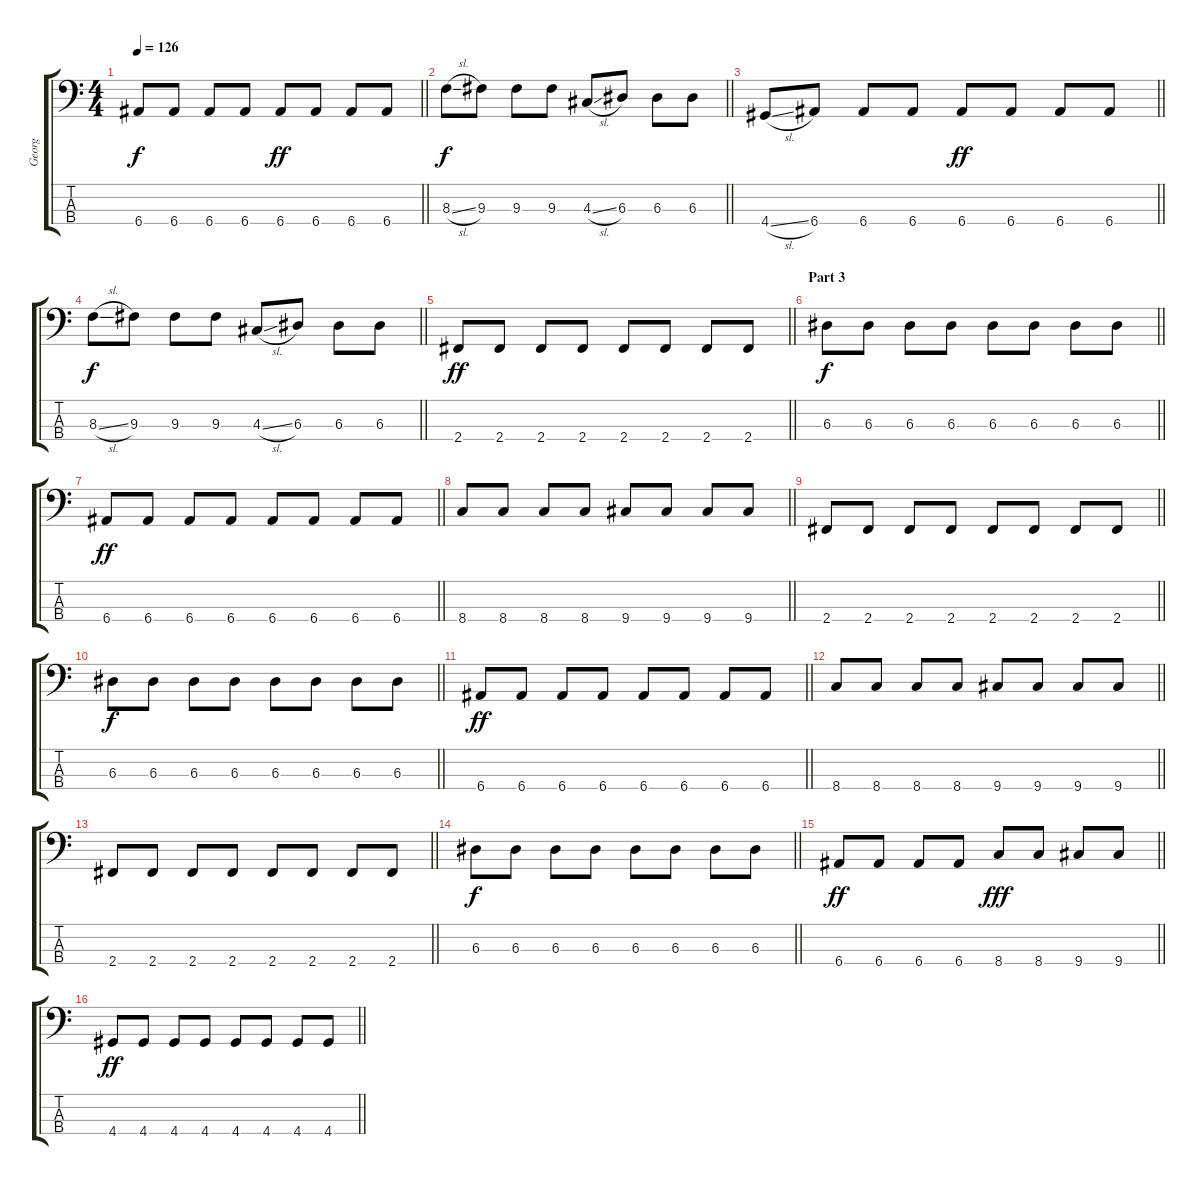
\track ("Georg" "Georg") {instrument electricbassfinger}
\staff {score tabs}
\tuning (G2 D2 A1 E1) {hide}
\ts (4 4)
\tempo 126
\clef f4
\barLineRight lightlight
\ks c
6.4.8{dy f} 6.4.8 6.4.8 6.4.8 6.4.8{dy ff} 6.4.8 6.4.8 6.4.8 |
\barLineRight lightlight
8.3{sl}.8{dy f} 9.3.8 9.3.8 9.3.8 4.3{sl}.8 6.3.8 6.3.8 6.3.8 |
\barLineRight lightlight
4.4{sl}.8 6.4.8 6.4.8 6.4.8 6.4.8{dy ff} 6.4.8 6.4.8 6.4.8 |
\barLineRight lightlight
8.3{sl}.8{dy f} 9.3.8 9.3.8 9.3.8 4.3{sl}.8 6.3.8 6.3.8 6.3.8 |
\barLineRight lightlight
2.4.8{dy ff} 2.4.8 2.4.8 2.4.8 2.4.8 2.4.8 2.4.8 2.4.8 |
\section ("" "Part 3")
\barLineRight lightlight
6.3.8{dy f} 6.3.8 6.3.8 6.3.8 6.3.8 6.3.8 6.3.8 6.3.8 |
\barLineRight lightlight
6.4.8{dy ff} 6.4.8 6.4.8 6.4.8 6.4.8 6.4.8 6.4.8 6.4.8 |
\barLineRight lightlight
8.4.8 8.4.8 8.4.8 8.4.8 9.4.8 9.4.8 9.4.8 9.4.8 |
\barLineRight lightlight
2.4.8 2.4.8 2.4.8 2.4.8 2.4.8 2.4.8 2.4.8 2.4.8 |
\barLineRight lightlight
6.3.8{dy f} 6.3.8 6.3.8 6.3.8 6.3.8 6.3.8 6.3.8 6.3.8 |
\barLineRight lightlight
6.4.8{dy ff} 6.4.8 6.4.8 6.4.8 6.4.8 6.4.8 6.4.8 6.4.8 |
\barLineRight lightlight
8.4.8 8.4.8 8.4.8 8.4.8 9.4.8 9.4.8 9.4.8 9.4.8 |
\barLineRight lightlight
2.4.8 2.4.8 2.4.8 2.4.8 2.4.8 2.4.8 2.4.8 2.4.8 |
\barLineRight lightlight
6.3.8{dy f} 6.3.8 6.3.8 6.3.8 6.3.8 6.3.8 6.3.8 6.3.8 |
\barLineRight lightlight
6.4.8{dy ff} 6.4.8 6.4.8 6.4.8 8.4.8{dy fff} 8.4.8 9.4.8 9.4.8 |
\barLineRight lightlight
4.4.8{dy ff} 4.4.8 4.4.8 4.4.8 4.4.8 4.4.8 4.4.8 4.4.8
